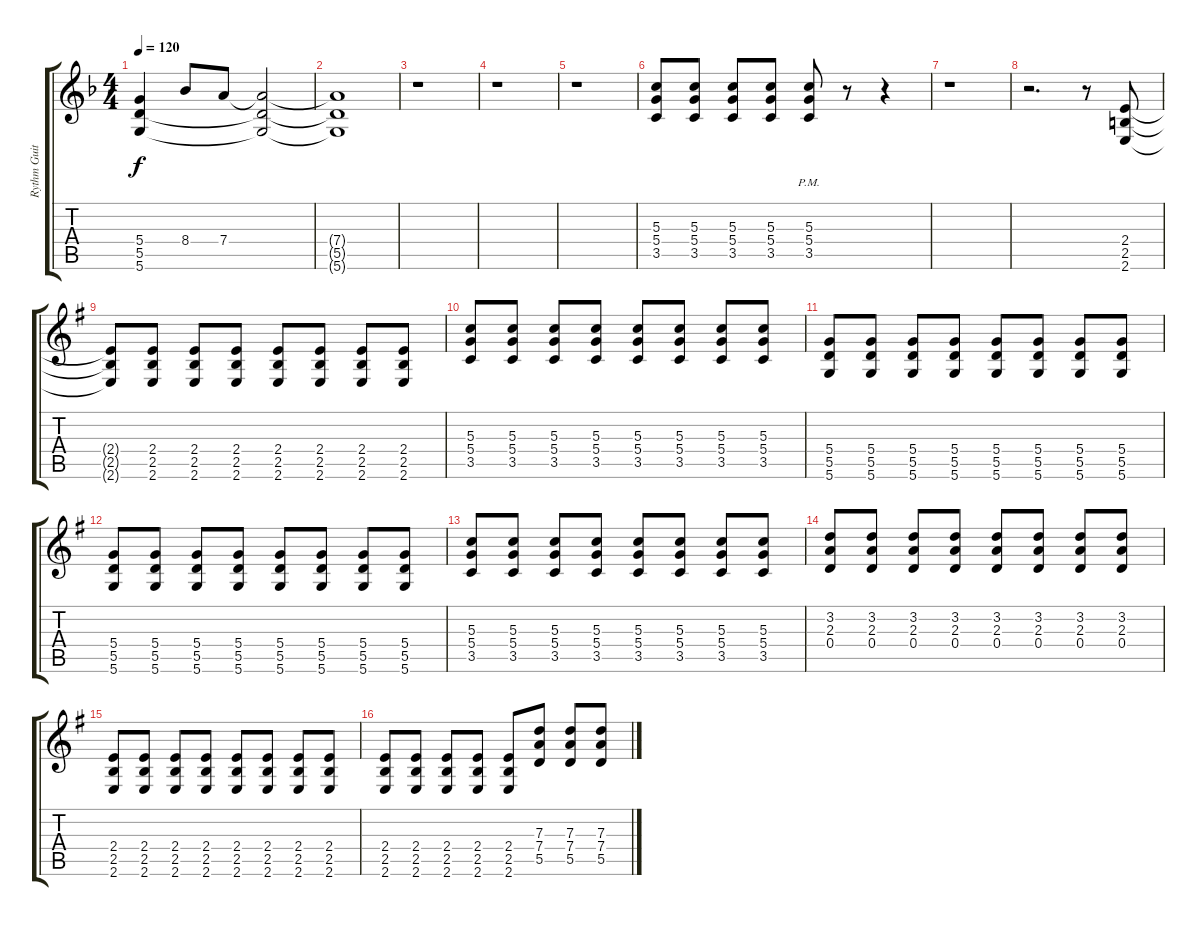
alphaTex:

\track ("Rythm Guitar" "Rythm Guit") {instrument overdrivenguitar}
\staff {score tabs}
\tuning (E4 B3 G3 D3 A2 D2) {hide}
\ts (4 4)
\tempo 120
\clef g2
\ks dminor
(5.4 5.5 5.6).4{dy f volume 9} 8.4.8 7.4.8 (7.4{t} 5.5{t} 5.6{t}).2 |
(7.4{t} 5.5{t} 5.6{t}).1 |
r.1 |
r.1 |
r.1 |
(5.3 5.4 3.5).8{volume 14} (5.3 5.4 3.5).8 (5.3 5.4 3.5).8 (5.3 5.4 3.5).8 (5.3{pm} 5.4{pm} 3.5{pm}).8 r.8 r.4 |
r.1 |
r.2{d} r.8 (2.4 2.5 2.6).8 |
\ks eminor
(2.4{t} 2.5{t} 2.6{t}).8 (2.4 2.5 2.6).8 (2.4 2.5 2.6).8 (2.4 2.5 2.6).8 (2.4 2.5 2.6).8 (2.4 2.5 2.6).8 (2.4 2.5 2.6).8 (2.4 2.5 2.6).8 |
(5.3 5.4 3.5).8 (5.3 5.4 3.5).8 (5.3 5.4 3.5).8 (5.3 5.4 3.5).8 (5.3 5.4 3.5).8 (5.3 5.4 3.5).8 (5.3 5.4 3.5).8 (5.3 5.4 3.5).8 |
(5.4 5.5 5.6).8 (5.4 5.5 5.6).8 (5.4 5.5 5.6).8 (5.4 5.5 5.6).8 (5.4 5.5 5.6).8 (5.4 5.5 5.6).8 (5.4 5.5 5.6).8 (5.4 5.5 5.6).8 |
(5.4 5.5 5.6).8 (5.4 5.5 5.6).8 (5.4 5.5 5.6).8 (5.4 5.5 5.6).8 (5.4 5.5 5.6).8 (5.4 5.5 5.6).8 (5.4 5.5 5.6).8 (5.4 5.5 5.6).8 |
(5.3 5.4 3.5).8 (5.3 5.4 3.5).8 (5.3 5.4 3.5).8 (5.3 5.4 3.5).8 (5.3 5.4 3.5).8 (5.3 5.4 3.5).8 (5.3 5.4 3.5).8 (5.3 5.4 3.5).8 |
(3.2 2.3 0.4).8 (3.2 2.3 0.4).8 (3.2 2.3 0.4).8 (3.2 2.3 0.4).8 (3.2 2.3 0.4).8 (3.2 2.3 0.4).8 (3.2 2.3 0.4).8 (3.2 2.3 0.4).8 |
(2.4 2.5 2.6).8 (2.4 2.5 2.6).8 (2.4 2.5 2.6).8 (2.4 2.5 2.6).8 (2.4 2.5 2.6).8 (2.4 2.5 2.6).8 (2.4 2.5 2.6).8 (2.4 2.5 2.6).8 |
(2.4 2.5 2.6).8 (2.4 2.5 2.6).8 (2.4 2.5 2.6).8 (2.4 2.5 2.6).8 (2.4 2.5 2.6).8 (7.3 7.4 5.5).8 (7.3 7.4 5.5).8 (7.3 7.4 5.5).8
